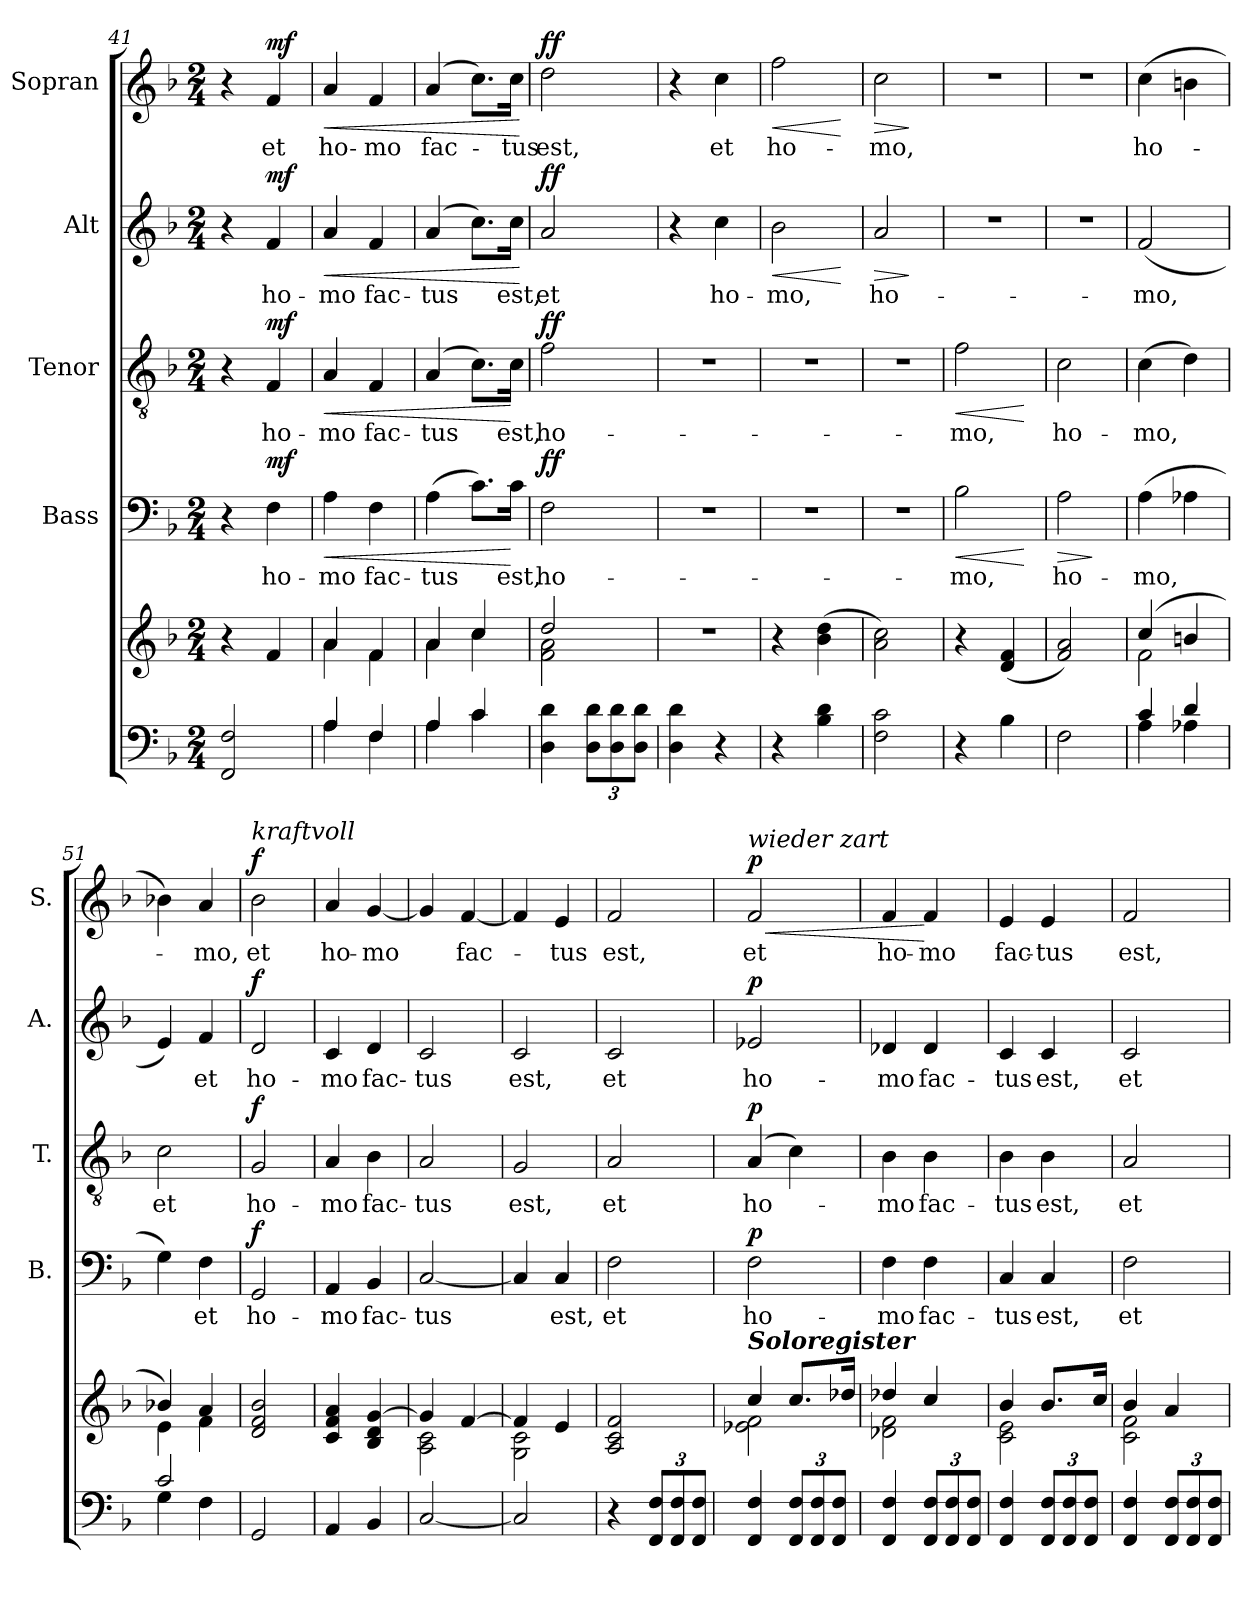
**kern	**kern	**kern	**text	**dynam	**kern	**text	**dynam	**kern	**text	**dynam	**kern	**text	**dynam
*part5	*part5	*part4	*part4	*part4	*part3	*part3	*part3	*part2	*part2	*part2	*part1	*part1	*part1
*staff6	*staff5	*staff4	*staff4	*staff4	*staff3	*staff3	*staff3	*staff2	*staff2	*staff2	*staff1	*staff1	*staff1
*	*	*I"Bass	*	*	*I"Tenor	*	*	*I"Alt	*	*	*I"Sopran	*	*
*	*	*I'B.	*	*	*I'T.	*	*	*I'A.	*	*	*I'S.	*	*
*clefF4	*clefG2	*clefF4	*	*	*clefGv2	*	*	*clefG2	*	*	*clefG2	*	*
*k[b-]	*k[b-]	*k[b-]	*	*	*k[b-]	*	*	*k[b-]	*	*	*k[b-]	*	*
*F:	*F:	*F:	*	*	*F:	*	*	*F:	*	*	*F:	*	*
*M2/4	*M2/4	*M2/4	*	*	*M2/4	*	*	*M2/4	*	*	*M2/4	*	*
=41	=41	=41	=41	=41	=41	=41	=41	=41	=41	=41	=41	=41	=41
2FF/ 2F/	4r	4r	.	.	4r	.	.	4r	.	.	4r	.	.
!	!	!	!LO:LY:b	!LO:DY:a	!	!LO:LY:b	!LO:DY:a	!	!LO:LY:b	!LO:DY:a	!	!LO:LY:b	!LO:DY:a
.	4f/	4F\	ho-	mf	4F/	ho-	mf	4f/	ho-	mf	4f/	et	mf
=42	=42	=42	=42	=42	=42	=42	=42	=42	=42	=42	=42	=42	=42
*^	*^	*	*	*	*	*	*	*	*	*	*	*	*
!	!	!	!	!	!LO:LY:b	!LO:HP:b	!	!LO:LY:b	!LO:HP:b	!	!LO:LY:b	!LO:HP:b	!	!LO:LY:b	!LO:HP:b
4A/	4A\	4a/	4a\	4A\	-mo	<	4A/	-mo	<	4a/	-mo	<	4a/	ho-	<
!	!	!	!	!	!LO:LY:b	!	!	!LO:LY:b	!	!	!LO:LY:b	!	!	!LO:LY:b	!
4F/	4F\	4f/	4f\	4F\	fac-	.	4F/	fac-	.	4f/	fac-	.	4f/	-mo	.
=43	=43	=43	=43	=43	=43	=43	=43	=43	=43	=43	=43	=43	=43	=43	=43
!	!	!	!	!	!LO:LY:b	!	!	!LO:LY:b	!	!	!LO:LY:b	!	!	!LO:LY:b	!
4A/	4A\	4a/	4a\	(>4A\	-tus	.	(4A/	-tus	.	(4a/	-tus	.	(4a/	fac-	.
4c/	4c\	4cc/	4cc\	8.c\L)	.	.	8.c\L)	.	.	8.cc\L)	.	.	8.cc\L)	.	.
!	!	!	!	!	!LO:LY:b	!	!	!LO:LY:b	!	!	!LO:LY:b	!	!	!LO:LY:b	!
.	.	.	.	16c\Jk	est,	[	16c\Jk	est,	[	16cc\Jk	est,	.	16cc\Jk	-tus	.
*v	*v	*	*	*	*	*	*	*	*	*	*	*	*	*	*
*	*v	*v	*	*	*	*	*	*	*	*	*	*	*	*
.	.	.	.	.	.	.	.	.	.	[	.	.	[
=44	=44	=44	=44	=44	=44	=44	=44	=44	=44	=44	=44	=44	=44
*	*^	*	*	*	*	*	*	*	*	*	*	*	*
!	!	!	!	!LO:LY:b	!LO:DY:a	!	!LO:LY:b	!LO:DY:a	!	!LO:LY:b	!LO:DY:a	!	!LO:LY:b	!LO:DY:a
4D\ 4d\	2dd/	2f\ 2a\	2F\	ho-	ff	2f\	ho-	ff	2a/	et	ff	2dd\	est,	ff
12D\ 12d\L	.	.	.	.	.	.	.	.	.	.	.	.	.	.
12D\ 12d\	.	.	.	.	.	.	.	.	.	.	.	.	.	.
12D\ 12d\J	.	.	.	.	.	.	.	.	.	.	.	.	.	.
*	*v	*v	*	*	*	*	*	*	*	*	*	*	*	*
=45	=45	=45	=45	=45	=45	=45	=45	=45	=45	=45	=45	=45	=45
4D\ 4d\	2r	2r	.	.	2r	.	.	4r	.	.	4r	.	.
!	!	!	!	!	!	!	!	!	!LO:LY:b	!	!	!LO:LY:b	!
4r	.	.	.	.	.	.	.	4cc\	ho-	.	4cc\	et	.
=46	=46	=46	=46	=46	=46	=46	=46	=46	=46	=46	=46	=46	=46
!	!	!	!	!	!	!	!	!	!LO:LY:b	!LO:HP:b	!	!LO:LY:b	!LO:HP:b
4r	4r	2r	.	.	2r	.	.	2b-\	-mo,	<	2ff\	ho-	<
4B-\ 4d\	(>4b-\ 4dd\	.	.	.	.	.	.	.	.	.	.	.	.
.	.	.	.	.	.	.	.	.	.	[	.	.	[
=47	=47	=47	=47	=47	=47	=47	=47	=47	=47	=47	=47	=47	=47
!	!	!	!	!	!	!	!	!	!LO:LY:b	!LO:HP:b	!	!LO:LY:b	!LO:HP:b
2F\ 2c\	2a\ 2cc\)	2r	.	.	2r	.	.	2a/	ho-	>	2cc\	-mo,	>
.	.	.	.	.	.	.	.	.	.	]	.	.	]
=48	=48	=48	=48	=48	=48	=48	=48	=48	=48	=48	=48	=48	=48
!	!	!	!LO:LY:b	!LO:HP:b	!	!LO:LY:b	!LO:HP:b	!	!	!	!	!	!
4r	4r	2B-\	-mo,	<	2f\	-mo,	<	2r	.	.	2r	.	.
4B-\	(<4d/ 4f/	.	.	.	.	.	.	.	.	.	.	.	.
.	.	.	.	[	.	.	[	.	.	.	.	.	.
=49	=49	=49	=49	=49	=49	=49	=49	=49	=49	=49	=49	=49	=49
!	!	!	!LO:LY:b	!LO:HP:b	!	!LO:LY:b	!	!	!	!	!	!	!
2F\	2f/ 2a/)	2A\	ho-	>	2c\	ho-	.	2r	.	.	2r	.	.
.	.	.	.	]	.	.	.	.	.	.	.	.	.
!!LO:LB:g=z
=50	=50	=50	=50	=50	=50	=50	=50	=50	=50	=50	=50	=50	=50
*^	*^	*	*	*	*	*	*	*	*	*	*	*	*
!	!	!	!	!	!LO:LY:b	!	!	!LO:LY:b	!	!	!LO:LY:b	!	!	!LO:LY:b	!
4c/	4A\	(4cc/	2f\	(>4A\	-mo,	.	(>4c\	-mo,	.	(<2f/	-mo,	.	(>4cc\	ho-	.
4d/	4A-X\	4bn/	.	4A-X\	.	.	4d\)	.	.	.	.	.	4bn\	.	.
=51	=51	=51	=51	=51	=51	=51	=51	=51	=51	=51	=51	=51	=51	=51	=51
!	!	!	!	!	!	!	!	!LO:LY:b	!	!	!	!	!	!	!
2c/	4G\	4b-X/)	4e\	4G\)	.	.	2c\	et	.	4e/)	.	.	4b-X\)	.	.
!	!	!	!	!	!LO:LY:b	!	!	!	!	!	!LO:LY:b	!	!	!LO:LY:b	!
.	4F\	4a/	4f\	4F\	et	.	.	.	.	4f/	et	.	4a/	-mo,	.
=52	=52	=52	=52	=52	=52	=52	=52	=52	=52	=52	=52	=52	=52	=52	=52
!	!	!	!	!	!	!	!	!	!	!	!	!	!LO:TX:a:i:t=kraftvoll	!	!
!	!	!	!	!	!LO:LY:b	!LO:DY:a	!	!LO:LY:b	!LO:DY:a	!	!LO:LY:b	!LO:DY:a	!	!LO:LY:b	!LO:DY:a
*v	*v	*	*	*	*	*	*	*	*	*	*	*	*	*	*
*	*v	*v	*	*	*	*	*	*	*	*	*	*	*	*
2GG/	2d/ 2f/ 2b-/	2GG/	ho-	f	2G/	ho-	f	2d/	ho-	f	2b-\	et	f
=53	=53	=53	=53	=53	=53	=53	=53	=53	=53	=53	=53	=53	=53
!	!	!	!LO:LY:b	!	!	!LO:LY:b	!	!	!LO:LY:b	!	!	!LO:LY:b	!
4AA/	4c/ 4f/ 4a/	4AA/	-mo	.	4A/	-mo	.	4c/	-mo	.	4a/	ho-	.
!	!	!	!LO:LY:b	!	!	!LO:LY:b	!	!	!LO:LY:b	!	!	!LO:LY:b	!
4BB-/	4B-/ 4d/ [>4g/	4BB-/	fac-	.	4B-\	fac-	.	4d/	fac-	.	[4g/	-mo	.
=54	=54	=54	=54	=54	=54	=54	=54	=54	=54	=54	=54	=54	=54
*	*^	*	*	*	*	*	*	*	*	*	*	*	*
!	!	!	!	!LO:LY:b	!	!	!LO:LY:b	!	!	!LO:LY:b	!	!	!	!
[2C/	4g/]	2A\ 2c\	[2C/	-tus	.	2A/	-tus	.	2c/	-tus	.	4g/]	.	.
!	!	!	!	!	!	!	!	!	!	!	!	!	!LO:LY:b	!
.	[>4f/	.	.	.	.	.	.	.	.	.	.	[4f/	fac-	.
=55	=55	=55	=55	=55	=55	=55	=55	=55	=55	=55	=55	=55	=55	=55
!	!	!	!	!	!	!	!LO:LY:b	!	!	!LO:LY:b	!	!	!	!
2C/]	4f/]	2G\ 2c\	4C/]	.	.	2G/	est,	.	2c/	est,	.	4f/]	.	.
!	!	!	!	!LO:LY:b	!	!	!	!	!	!	!	!	!LO:LY:b	!
.	4e/	.	4C/	est,	.	.	.	.	.	.	.	4e/	-tus	.
*	*v	*v	*	*	*	*	*	*	*	*	*	*	*	*
=56	=56	=56	=56	=56	=56	=56	=56	=56	=56	=56	=56	=56	=56
!	!	!	!LO:LY:b	!	!	!LO:LY:b	!	!	!LO:LY:b	!	!	!LO:LY:b	!
4r	2A/ 2c/ 2f/	2F\	et	.	2A/	et	.	2c/	et	.	2f/	est,	.
12FF/ 12F/L	.	.	.	.	.	.	.	.	.	.	.	.	.
12FF/ 12F/	.	.	.	.	.	.	.	.	.	.	.	.	.
12FF/ 12F/J	.	.	.	.	.	.	.	.	.	.	.	.	.
=57	=57	=57	=57	=57	=57	=57	=57	=57	=57	=57	=57	=57	=57
*	*^	*	*	*	*	*	*	*	*	*	*	*	*
!	!	!	!	!	!	!	!	!	!	!	!	!LO:TX:a:i:t=wieder zart	!	!
!	!LO:TX:a:Bi:t=Soloregister	!	!	!	!	!	!	!	!	!	!	!	!	!
!	!	!	!	!LO:LY:b	!LO:DY:a	!	!LO:LY:b	!LO:DY:a	!	!LO:LY:b	!LO:DY:a	!	!LO:LY:b	!LO:HP:b
!	!	!	!	!	!	!	!	!	!	!	!	!	!	!LO:DY:n=1:a
4FF/ 4F/	4cc/	2e-X\ 2f\	2F\	ho-	p	(4A/	ho-	p	2e-X/	ho-	p	2f/	et	< p
12FF/ 12F/L	8.cc/L	.	.	.	.	4c\)	.	.	.	.	.	.	.	.
12FF/ 12F/	.	.	.	.	.	.	.	.	.	.	.	.	.	.
12FF/ 12F/J	.	.	.	.	.	.	.	.	.	.	.	.	.	.
.	16dd-X/Jk	.	.	.	.	.	.	.	.	.	.	.	.	.
=58	=58	=58	=58	=58	=58	=58	=58	=58	=58	=58	=58	=58	=58	=58
!	!	!	!	!LO:LY:b	!	!	!LO:LY:b	!	!	!LO:LY:b	!	!	!LO:LY:b	!
4FF/ 4F/	4dd-X/	2d-X\ 2f\	4F\	-mo	.	4B-\	-mo	.	4d-X/	-mo	.	4f/	ho-	.
!	!	!	!	!LO:LY:b	!	!	!LO:LY:b	!	!	!LO:LY:b	!	!	!LO:LY:b	!
12FF/ 12F/L	4cc/	.	4F\	fac-	.	4B-\	fac-	.	4d-/	fac-	.	4f/	-mo	[
12FF/ 12F/	.	.	.	.	.	.	.	.	.	.	.	.	.	.
12FF/ 12F/J	.	.	.	.	.	.	.	.	.	.	.	.	.	.
=59	=59	=59	=59	=59	=59	=59	=59	=59	=59	=59	=59	=59	=59	=59
!	!	!	!	!LO:LY:b	!	!	!LO:LY:b	!	!	!LO:LY:b	!	!	!LO:LY:b	!
4FF/ 4F/	4b-/	2c\ 2e\	4C/	-tus	.	4B-\	-tus	.	4c/	-tus	.	4e/	fac-	.
!	!	!	!	!LO:LY:b	!	!	!LO:LY:b	!	!	!LO:LY:b	!	!	!LO:LY:b	!
12FF/ 12F/L	8.b-/L	.	4C/	est,	.	4B-\	est,	.	4c/	est,	.	4e/	-tus	.
12FF/ 12F/	.	.	.	.	.	.	.	.	.	.	.	.	.	.
12FF/ 12F/J	.	.	.	.	.	.	.	.	.	.	.	.	.	.
.	16cc/Jk	.	.	.	.	.	.	.	.	.	.	.	.	.
!!LO:PB:g=z
=60	=60	=60	=60	=60	=60	=60	=60	=60	=60	=60	=60	=60	=60	=60
!	!	!	!	!LO:LY:b	!	!	!LO:LY:b	!	!	!LO:LY:b	!	!	!LO:LY:b	!
4FF/ 4F/	4b-/	2c\ 2f\	2F\	et	.	2A/	et	.	2c/	et	.	2f/	est,	.
12FF/ 12F/L	4a/	.	.	.	.	.	.	.	.	.	.	.	.	.
12FF/ 12F/	.	.	.	.	.	.	.	.	.	.	.	.	.	.
12FF/ 12F/J	.	.	.	.	.	.	.	.	.	.	.	.	.	.
*	*v	*v	*	*	*	*	*	*	*	*	*	*	*	*
=	=	=	=	=	=	=	=	=	=	=	=	=	=
*-	*-	*-	*-	*-	*-	*-	*-	*-	*-	*-	*-	*-	*-
